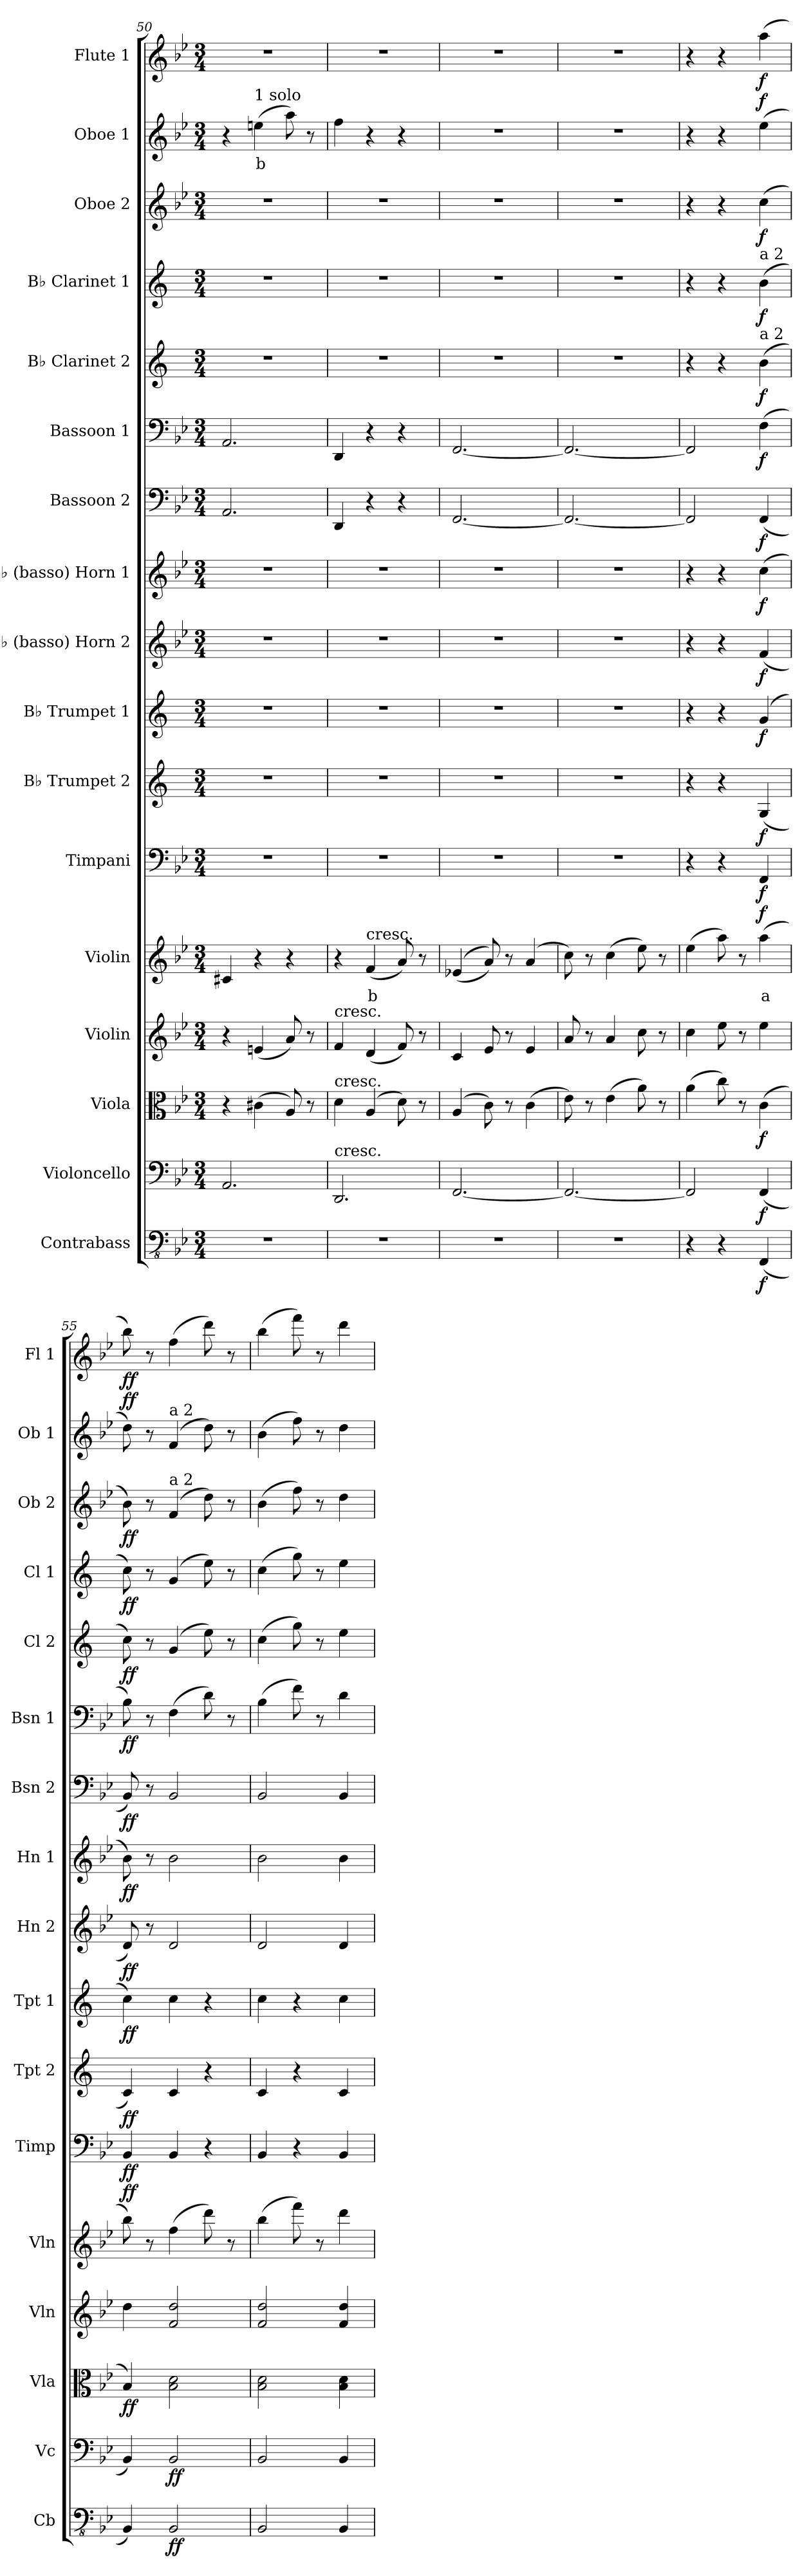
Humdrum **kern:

**kern	**dynam	**kern	**dynam	**kern	**dynam	**kern	**kern	**text	**dynam	**kern	**dynam	**kern	**dynam	**kern	**dynam	**kern	**dynam	**kern	**dynam	**kern	**dynam	**kern	**dynam	**kern	**dynam	**kern	**dynam	**kern	**dynam	**kern	**text	**dynam	**kern	**dynam
*part17	*part17	*part16	*part16	*part15	*part15	*part14	*part13	*part13	*part13	*part12	*part12	*part11	*part11	*part10	*part10	*part9	*part9	*part8	*part8	*part7	*part7	*part6	*part6	*part5	*part5	*part4	*part4	*part3	*part3	*part2	*part2	*part2	*part1	*part1
*staff17	*staff17	*staff16	*staff16	*staff15	*staff15	*staff14	*staff13	*staff13	*staff13	*staff12	*staff12	*staff11	*staff11	*staff10	*staff10	*staff9	*staff9	*staff8	*staff8	*staff7	*staff7	*staff6	*staff6	*staff5	*staff5	*staff4	*staff4	*staff3	*staff3	*staff2	*staff2	*staff2	*staff1	*staff1
*I"Contrabass	*	*I"Violoncello	*	*I"Viola	*	*I"Violin	*I"Violin	*	*	*I"Timpani	*	*I"B♭ Trumpet 2	*	*I"B♭ Trumpet 1	*	*I"B♭ (basso) Horn 2	*	*I"B♭ (basso) Horn 1	*	*I"Bassoon 2	*	*I"Bassoon 1	*	*I"B♭ Clarinet 2	*	*I"B♭ Clarinet 1	*	*I"Oboe 2	*	*I"Oboe 1	*	*	*I"Flute 1	*
*I'Cb	*	*I'Vc	*	*I'Vla	*	*I'Vln	*I'Vln	*	*	*I'Timp	*	*I'Tpt 2	*	*I'Tpt 1	*	*I'Hn 2	*	*I'Hn 1	*	*I'Bsn 2	*	*I'Bsn 1	*	*I'Cl 2	*	*I'Cl 1	*	*I'Ob 2	*	*I'Ob 1	*	*	*I'Fl 1	*
*clefFv4	*	*clefF4	*	*clefC3	*	*clefG2	*clefG2	*	*	*clefF4	*	*clefG2	*	*clefG2	*	*clefG2	*	*clefG2	*	*clefF4	*	*clefF4	*	*clefG2	*	*clefG2	*	*clefG2	*	*clefG2	*	*	*clefG2	*
*	*	*	*	*	*	*	*	*	*	*	*	*ITrd1c2	*	*ITrd1c2	*	*ITrd8c14	*	*ITrd8c14	*	*	*	*	*	*ITrd1c2	*	*ITrd1c2	*	*	*	*	*	*	*	*
*k[b-e-]	*	*k[b-e-]	*	*k[b-e-]	*	*k[b-e-]	*k[b-e-]	*	*	*k[b-e-]	*	*k[b-e-]	*	*k[b-e-]	*	*k[b-e-]	*	*k[b-e-]	*	*k[b-e-]	*	*k[b-e-]	*	*k[b-e-]	*	*k[b-e-]	*	*k[b-e-]	*	*k[b-e-]	*	*	*k[b-e-]	*
*M3/4	*	*M3/4	*	*M3/4	*	*M3/4	*M3/4	*	*	*M3/4	*	*M3/4	*	*M3/4	*	*M3/4	*	*M3/4	*	*M3/4	*	*M3/4	*	*M3/4	*	*M3/4	*	*M3/4	*	*M3/4	*	*	*M3/4	*
=50	=50	=50	=50	=50	=50	=50	=50	=50	=50	=50	=50	=50	=50	=50	=50	=50	=50	=50	=50	=50	=50	=50	=50	=50	=50	=50	=50	=50	=50	=50	=50	=50	=50	=50
2.r	.	2.AA/	.	4r	.	4r	4c#X/	.	.	2.r	.	2.r	.	2.r	.	2.r	.	2.r	.	2.AA/	.	2.AA/	.	2.r	.	2.r	.	2.r	.	4r	.	.	2.r	.
!	!	!	!	!	!	!	!	!	!	!	!	!	!	!	!	!	!	!	!	!	!	!	!	!	!	!	!	!	!	!LO:TX:a:t=1 solo	!	!	!	!
!	!	!	!	!	!	!	!	!	!	!	!	!	!	!	!	!	!	!	!	!	!	!	!	!	!	!	!	!	!	!	!LO:LY:b:color=#FF0000	!	!	!
.	.	.	.	(4c#X\	.	(4en/	4r	.	.	.	.	.	.	.	.	.	.	.	.	.	.	.	.	.	.	.	.	.	.	(4een\	b	.	.	.
.	.	.	.	8A/)	.	8a/)	4r	.	.	.	.	.	.	.	.	.	.	.	.	.	.	.	.	.	.	.	.	.	.	8aa\)	.	.	.	.
.	.	.	.	8r	.	8r	.	.	.	.	.	.	.	.	.	.	.	.	.	.	.	.	.	.	.	.	.	.	.	8r	.	.	.	.
=51	=51	=51	=51	=51	=51	=51	=51	=51	=51	=51	=51	=51	=51	=51	=51	=51	=51	=51	=51	=51	=51	=51	=51	=51	=51	=51	=51	=51	=51	=51	=51	=51	=51	=51
!	!	!	!	!	!	!LO:TX:a:t=cresc.	!	!	!	!	!	!	!	!	!	!	!	!	!	!	!	!	!	!	!	!	!	!	!	!	!	!	!	!
!	!	!	!	!LO:TX:a:t=cresc.	!	!	!	!	!	!	!	!	!	!	!	!	!	!	!	!	!	!	!	!	!	!	!	!	!	!	!	!	!	!
!	!	!LO:TX:a:t=cresc.	!	!	!	!	!	!	!	!	!	!	!	!	!	!	!	!	!	!	!	!	!	!	!	!	!	!	!	!	!	!	!	!
2.r	.	2.DD/	.	4d\	.	4f/	4r	.	.	2.r	.	2.r	.	2.r	.	2.r	.	2.r	.	4DD/	.	4DD/	.	2.r	.	2.r	.	2.r	.	4ff\	.	.	2.r	.
!	!	!	!	!	!	!	!LO:TX:a:t=cresc.	!	!	!	!	!	!	!	!	!	!	!	!	!	!	!	!	!	!	!	!	!	!	!	!	!	!	!
!	!	!	!	!	!	!	!	!LO:LY:b:color=#FF0000	!	!	!	!	!	!	!	!	!	!	!	!	!	!	!	!	!	!	!	!	!	!	!	!	!	!
.	.	.	.	(4A/	.	(4d/	(4f/	b	.	.	.	.	.	.	.	.	.	.	.	4r	.	4r	.	.	.	.	.	.	.	4r	.	.	.	.
.	.	.	.	8d\)	.	8f/)	8a/)	.	.	.	.	.	.	.	.	.	.	.	.	4r	.	4r	.	.	.	.	.	.	.	4r	.	.	.	.
.	.	.	.	8r	.	8r	8r	.	.	.	.	.	.	.	.	.	.	.	.	.	.	.	.	.	.	.	.	.	.	.	.	.	.	.
=52	=52	=52	=52	=52	=52	=52	=52	=52	=52	=52	=52	=52	=52	=52	=52	=52	=52	=52	=52	=52	=52	=52	=52	=52	=52	=52	=52	=52	=52	=52	=52	=52	=52	=52
2.r	.	[2.FF/	.	(4A/	.	4c/	((4e-X/	.	.	2.r	.	2.r	.	2.r	.	2.r	.	2.r	.	[2.FF/	.	[2.FF/	.	2.r	.	2.r	.	2.r	.	2.r	.	.	2.r	.
.	.	.	.	8c\)	.	8e-/	8a/))	.	.	.	.	.	.	.	.	.	.	.	.	.	.	.	.	.	.	.	.	.	.	.	.	.	.	.
.	.	.	.	8r	.	8r	8r	.	.	.	.	.	.	.	.	.	.	.	.	.	.	.	.	.	.	.	.	.	.	.	.	.	.	.
.	.	.	.	(4c\	.	4e-/	(4a/	.	.	.	.	.	.	.	.	.	.	.	.	.	.	.	.	.	.	.	.	.	.	.	.	.	.	.
=53	=53	=53	=53	=53	=53	=53	=53	=53	=53	=53	=53	=53	=53	=53	=53	=53	=53	=53	=53	=53	=53	=53	=53	=53	=53	=53	=53	=53	=53	=53	=53	=53	=53	=53
2.r	.	2.FF/_	.	8e-\)	.	8a/	8cc\)	.	.	2.r	.	2.r	.	2.r	.	2.r	.	2.r	.	2.FF/_	.	2.FF/_	.	2.r	.	2.r	.	2.r	.	2.r	.	.	2.r	.
.	.	.	.	8r	.	8r	8r	.	.	.	.	.	.	.	.	.	.	.	.	.	.	.	.	.	.	.	.	.	.	.	.	.	.	.
.	.	.	.	(4e-\	.	4a/	(4cc\	.	.	.	.	.	.	.	.	.	.	.	.	.	.	.	.	.	.	.	.	.	.	.	.	.	.	.
.	.	.	.	8a\)	.	8cc\	8ee-\)	.	.	.	.	.	.	.	.	.	.	.	.	.	.	.	.	.	.	.	.	.	.	.	.	.	.	.
.	.	.	.	8r	.	8r	8r	.	.	.	.	.	.	.	.	.	.	.	.	.	.	.	.	.	.	.	.	.	.	.	.	.	.	.
=54	=54	=54	=54	=54	=54	=54	=54	=54	=54	=54	=54	=54	=54	=54	=54	=54	=54	=54	=54	=54	=54	=54	=54	=54	=54	=54	=54	=54	=54	=54	=54	=54	=54	=54
4r	.	2FF/]	.	(4a\	.	4cc\	(4ee-\	.	.	4r	.	4r	.	4r	.	4r	.	4r	.	2FF/]	.	2FF/]	.	4r	.	4r	.	4r	.	4r	.	.	4r	.
4r	.	.	.	8cc\)	.	8ee-\	8aa\)	.	.	4r	.	4r	.	4r	.	4r	.	4r	.	.	.	.	.	4r	.	4r	.	4r	.	4r	.	.	4r	.
.	.	.	.	8r	.	8r	8r	.	.	.	.	.	.	.	.	.	.	.	.	.	.	.	.	.	.	.	.	.	.	.	.	.	.	.
!	!	!	!	!	!	!	!	!	!	!	!	!	!	!	!	!	!	!	!	!	!	!	!	!	!	!LO:TX:a:t=a 2	!	!	!	!	!	!	!	!
!	!	!	!	!	!	!	!	!	!	!	!	!	!	!	!	!	!	!	!	!	!	!	!	!LO:TX:a:t=a 2	!	!	!	!	!	!	!	!	!	!
!	!LO:DY:b	!	!LO:DY:b	!	!LO:DY:b	!	!	!LO:LY:b:color=#FF0000	!LO:DY:b	!	!LO:DY:b	!	!LO:DY:b	!	!LO:DY:b	!	!LO:DY:b	!	!LO:DY:b	!	!LO:DY:b	!	!LO:DY:b	!	!LO:DY:b	!	!LO:DY:b	!	!LO:DY:b	!	!	!LO:DY:b	!	!LO:DY:b
(4FFF/	f	(4FF/	f	(4c\	f	4ee-\	(4aa\	a	f	4FF/	f	(4F/	f	(4f/	f	(>4F/	f	(>4c\	f	(4FF/	f	(4F\	f	(4a\	f	(4a\	f	(4cc\	f	(4ee-\	.	f	(4aa\	f
=55	=55	=55	=55	=55	=55	=55	=55	=55	=55	=55	=55	=55	=55	=55	=55	=55	=55	=55	=55	=55	=55	=55	=55	=55	=55	=55	=55	=55	=55	=55	=55	=55	=55	=55
!	!	!	!	!	!LO:DY:b	!	!	!	!LO:DY:b	!	!LO:DY:b	!	!LO:DY:b	!	!LO:DY:b	!	!LO:DY:b	!	!LO:DY:b	!	!LO:DY:b	!	!LO:DY:b	!	!LO:DY:b	!	!LO:DY:b	!	!LO:DY:b	!	!	!LO:DY:b	!	!LO:DY:b
4BBB-/)	.	4BB-/)	.	4B-/)	ff	4dd\	8bb-\)	.	ff	4BB-/	ff	4B-/)	ff	4b-\)	ff	8D/)	ff	8B-\)	ff	8BB-/)	ff	8B-\)	ff	8b-\)	ff	8b-\)	ff	8b-\)	ff	8dd\)	.	ff	8bb-\)	ff
.	.	.	.	.	.	.	8r	.	.	.	.	.	.	.	.	8r	.	8r	.	8r	.	8r	.	8r	.	8r	.	8r	.	8r	.	.	8r	.
!	!	!	!	!	!	!	!	!	!	!	!	!	!	!	!	!	!	!	!	!	!	!	!	!	!	!	!	!	!	!LO:TX:a:t=a 2	!	!	!	!
!	!	!	!	!	!	!	!	!	!	!	!	!	!	!	!	!	!	!	!	!	!	!	!	!	!	!	!	!LO:TX:a:t=a 2	!	!	!	!	!	!
!	!LO:DY:b	!	!LO:DY:b	!	!	!	!	!	!	!	!	!	!	!	!	!	!	!	!	!	!	!	!	!	!	!	!	!	!	!	!	!	!	!
2BBB-/	ff	2BB-/	ff	2B-\ 2d\	.	2f/ 2dd/	(4ff\	.	.	4BB-/	.	4B-/	.	4b-\	.	2D/	.	2B-\	.	2BB-/	.	(4F\	.	(4f/	.	(4f/	.	(4f/	.	(4f/	.	.	(4ff\	.
.	.	.	.	.	.	.	8ddd\)	.	.	4r	.	4r	.	4r	.	.	.	.	.	.	.	8d\)	.	8dd\)	.	8dd\)	.	8dd\)	.	8dd\)	.	.	8ddd\)	.
.	.	.	.	.	.	.	8r	.	.	.	.	.	.	.	.	.	.	.	.	.	.	8r	.	8r	.	8r	.	8r	.	8r	.	.	8r	.
!!LO:PB:g=z
=56	=56	=56	=56	=56	=56	=56	=56	=56	=56	=56	=56	=56	=56	=56	=56	=56	=56	=56	=56	=56	=56	=56	=56	=56	=56	=56	=56	=56	=56	=56	=56	=56	=56	=56
2BBB-/	.	2BB-/	.	2B-\ 2d\	.	2f/ 2dd/	(4bb-\	.	.	4BB-/	.	4B-/	.	4b-\	.	2D/	.	2B-\	.	2BB-/	.	(4B-\	.	(4b-\	.	(4b-\	.	(4b-\	.	(4b-\	.	.	(4bb-\	.
.	.	.	.	.	.	.	8fff\)	.	.	4r	.	4r	.	4r	.	.	.	.	.	.	.	8f\)	.	8ff\)	.	8ff\)	.	8ff\)	.	8ff\)	.	.	8fff\)	.
.	.	.	.	.	.	.	8r	.	.	.	.	.	.	.	.	.	.	.	.	.	.	8r	.	8r	.	8r	.	8r	.	8r	.	.	8r	.
4BBB-/	.	4BB-/	.	4B-\ 4d\	.	4f/ 4dd/	4ddd\	.	.	4BB-/	.	4B-/	.	4b-\	.	4D/	.	4B-\	.	4BB-/	.	4d\	.	4dd\	.	4dd\	.	4dd\	.	4dd\	.	.	4ddd\	.
=	=	=	=	=	=	=	=	=	=	=	=	=	=	=	=	=	=	=	=	=	=	=	=	=	=	=	=	=	=	=	=	=	=	=
*-	*-	*-	*-	*-	*-	*-	*-	*-	*-	*-	*-	*-	*-	*-	*-	*-	*-	*-	*-	*-	*-	*-	*-	*-	*-	*-	*-	*-	*-	*-	*-	*-	*-	*-
